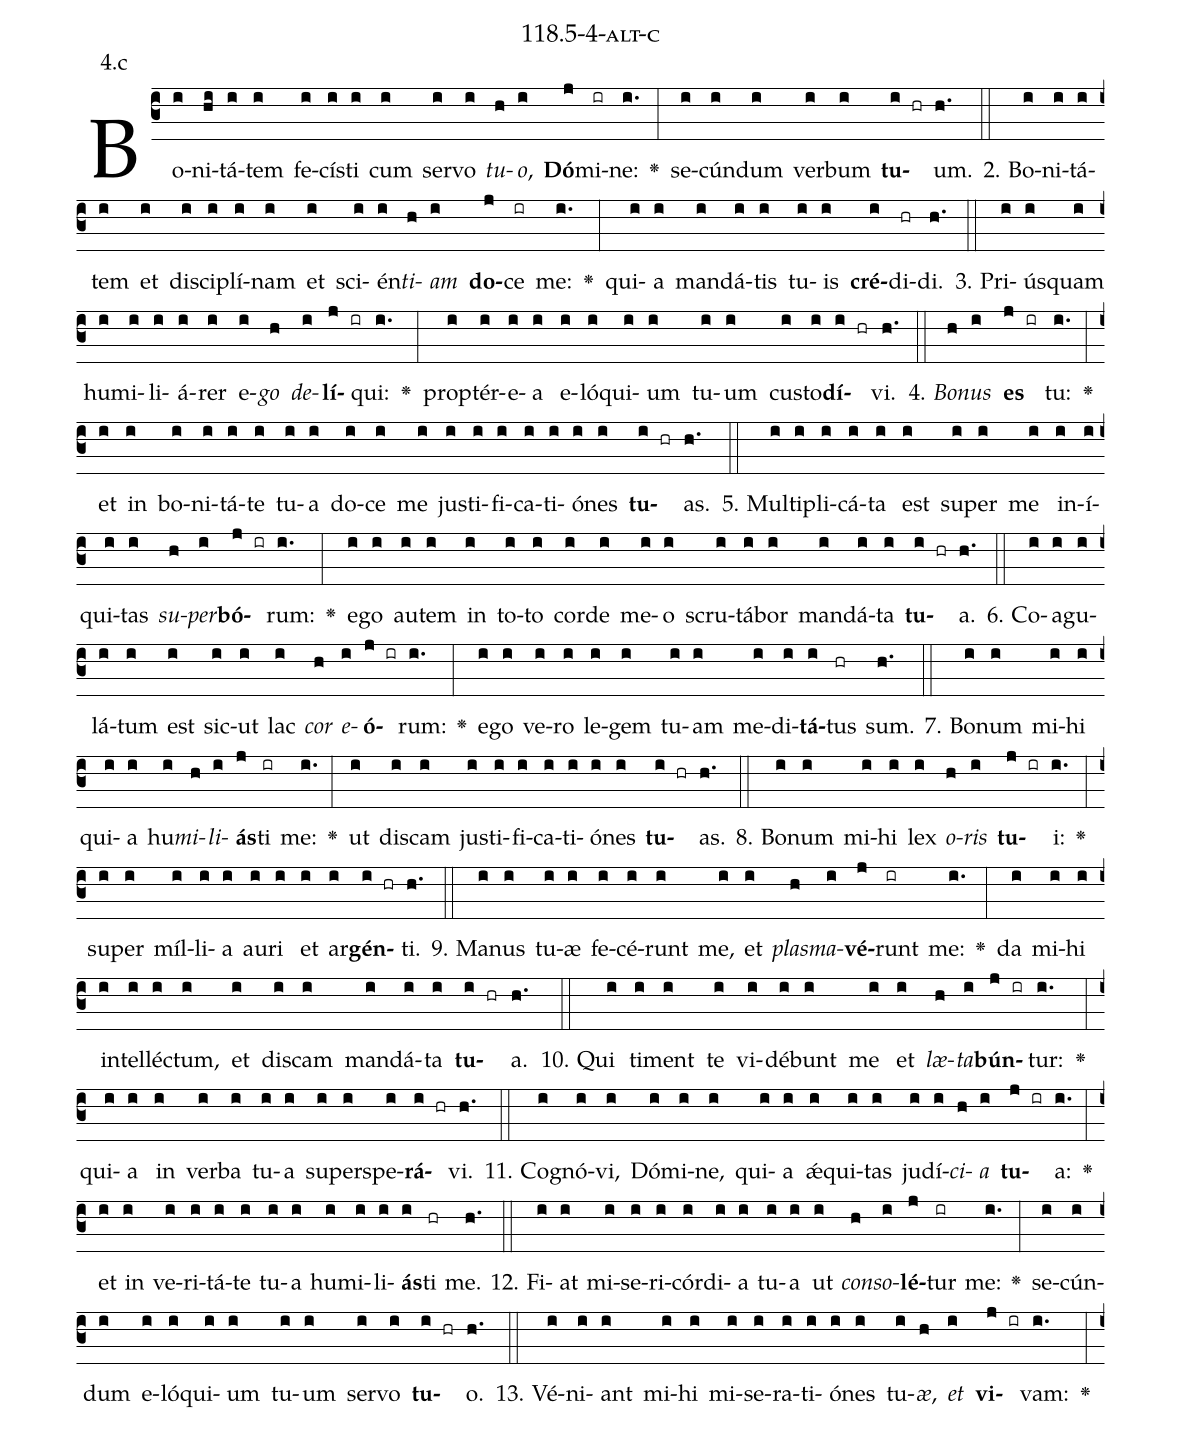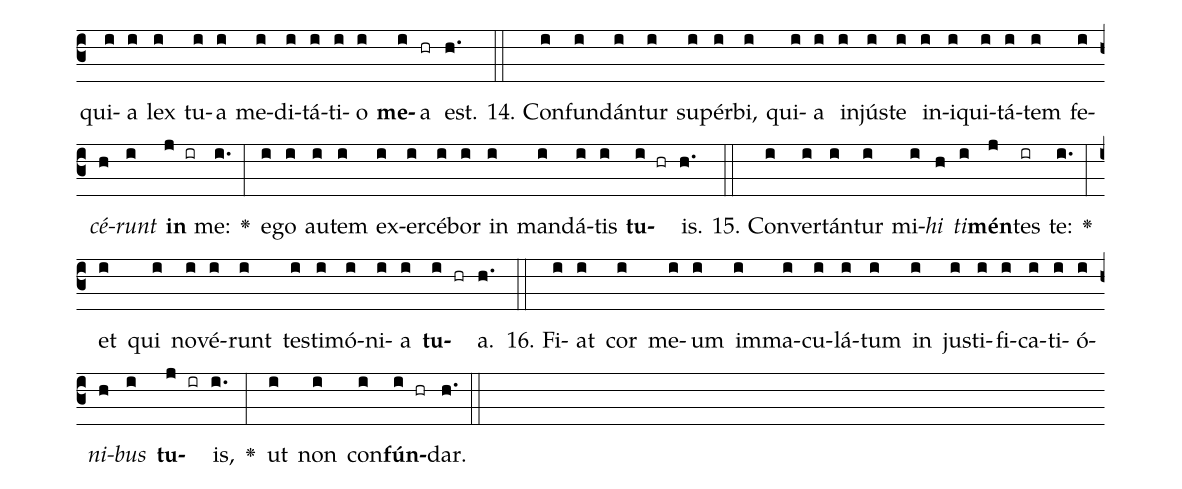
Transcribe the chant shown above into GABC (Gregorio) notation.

name: 118.5-4-alt-c;
annotation: 4.c;
%%
(c3)Bo(i)ni(hi)tá(i)tem(i) fe(i)cís(i)ti(i) cum(i) ser(i)vo(i) <i>tu</i>(h)<i>o</i>,(i) <b>Dó</b>(j)mi(ir)ne:(i.) <v>\greheightstar</v>(:) se(i)cún(i)dum(i) ver(i)bum(i) <b>tu</b>(i hr)um.(h.) (::)
2. Bo(i)ni(i)tá(i)tem(i) et(i) di(i)sci(i)plí(i)nam(i) et(i) sci(i)én(i)<i>ti</i>(h)<i>am</i>(i) <b>do</b>(j)ce(ir) me:(i.) <v>\greheightstar</v>(:) qui(i)a(i) man(i)dá(i)tis(i) tu(i)is(i) <b>cré</b>(i)di(hr)di.(h.) (::)
3. Pri(i)ús(i)quam(i) hu(i)mi(i)li(i)á(i)rer(i) e(i)<i>go</i>(h) <i>de</i>(i)<b>lí</b>(j ir)qui:(i.) <v>\greheightstar</v>(:) prop(i)tér(i)e(i)a(i) e(i)ló(i)qui(i)um(i) tu(i)um(i) cus(i)to(i)<b>dí</b>(i hr)vi.(h.) (::)
4. <i>Bo</i>(h)<i>nus</i>(i) <b>es</b>(j ir) tu:(i.) <v>\greheightstar</v>(:) et(i) in(i) bo(i)ni(i)tá(i)te(i) tu(i)a(i) do(i)ce(i) me(i) jus(i)ti(i)fi(i)ca(i)ti(i)ó(i)nes(i) <b>tu</b>(i hr)as.(h.) (::)
5. Mul(i)ti(i)pli(i)cá(i)ta(i) est(i) su(i)per(i) me(i) in(i)í(i)qui(i)tas(i) <i>su</i>(h)<i>per</i>(i)<b>bó</b>(j ir)rum:(i.) <v>\greheightstar</v>(:) e(i)go(i) au(i)tem(i) in(i) to(i)to(i) cor(i)de(i) me(i)o(i) scru(i)tá(i)bor(i) man(i)dá(i)ta(i) <b>tu</b>(i hr)a.(h.) (::)
6. Co(i)a(i)gu(i)lá(i)tum(i) est(i) sic(i)ut(i) lac(i) <i>cor</i>(h) <i>e</i>(i)<b>ó</b>(j ir)rum:(i.) <v>\greheightstar</v>(:) e(i)go(i) ve(i)ro(i) le(i)gem(i) tu(i)am(i) me(i)di(i)<b>tá</b>(i)tus(hr) sum.(h.) (::)
7. Bo(i)num(i) mi(i)hi(i) qui(i)a(i) hu(i)<i>mi</i>(h)<i>li</i>(i)<b>ás</b>(j)ti(ir) me:(i.) <v>\greheightstar</v>(:) ut(i) dis(i)cam(i) jus(i)ti(i)fi(i)ca(i)ti(i)ó(i)nes(i) <b>tu</b>(i hr)as.(h.) (::)
8. Bo(i)num(i) mi(i)hi(i) lex(i) <i>o</i>(h)<i>ris</i>(i) <b>tu</b>(j ir)i:(i.) <v>\greheightstar</v>(:) su(i)per(i) míl(i)li(i)a(i) au(i)ri(i) et(i) ar(i)<b>gén</b>(i hr)ti.(h.) (::)
9. Ma(i)nus(i) tu(i)æ(i) fe(i)cé(i)runt(i) me,(i) et(i) <i>plas</i>(h)<i>ma</i>(i)<b>vé</b>(j)runt(ir) me:(i.) <v>\greheightstar</v>(:) da(i) mi(i)hi(i) in(i)tel(i)léc(i)tum,(i) et(i) dis(i)cam(i) man(i)dá(i)ta(i) <b>tu</b>(i hr)a.(h.) (::)
10. Qui(i) ti(i)ment(i) te(i) vi(i)dé(i)bunt(i) me(i) et(i) <i>læ</i>(h)<i>ta</i>(i)<b>bún</b>(j ir)tur:(i.) <v>\greheightstar</v>(:) qui(i)a(i) in(i) ver(i)ba(i) tu(i)a(i) su(i)per(i)spe(i)<b>rá</b>(i hr)vi.(h.) (::)
11. Co(i)gnó(i)vi,(i) Dó(i)mi(i)ne,(i) qui(i)a(i) ǽ(i)qui(i)tas(i) ju(i)dí(i)<i>ci</i>(h)<i>a</i>(i) <b>tu</b>(j ir)a:(i.) <v>\greheightstar</v>(:) et(i) in(i) ve(i)ri(i)tá(i)te(i) tu(i)a(i) hu(i)mi(i)li(i)<b>ás</b>(i)ti(hr) me.(h.) (::)
12. Fi(i)at(i) mi(i)se(i)ri(i)cór(i)di(i)a(i) tu(i)a(i) ut(i) <i>con</i>(h)<i>so</i>(i)<b>lé</b>(j)tur(ir) me:(i.) <v>\greheightstar</v>(:) se(i)cún(i)dum(i) e(i)ló(i)qui(i)um(i) tu(i)um(i) ser(i)vo(i) <b>tu</b>(i hr)o.(h.) (::)
13. Vé(i)ni(i)ant(i) mi(i)hi(i) mi(i)se(i)ra(i)ti(i)ó(i)nes(i) tu(i)<i>æ</i>,(h) <i>et</i>(i) <b>vi</b>(j ir)vam:(i.) <v>\greheightstar</v>(:) qui(i)a(i) lex(i) tu(i)a(i) me(i)di(i)tá(i)ti(i)o(i) <b>me</b>(i)a(hr) est.(h.) (::)
14. Con(i)fun(i)dán(i)tur(i) su(i)pér(i)bi,(i) qui(i)a(i) in(i)jús(i)te(i) in(i)i(i)qui(i)tá(i)tem(i) fe(i)<i>cé</i>(h)<i>runt</i>(i) <b>in</b>(j ir) me:(i.) <v>\greheightstar</v>(:) e(i)go(i) au(i)tem(i) ex(i)er(i)cé(i)bor(i) in(i) man(i)dá(i)tis(i) <b>tu</b>(i hr)is.(h.) (::)
15. Con(i)ver(i)tán(i)tur(i) mi(i)<i>hi</i>(h) <i>ti</i>(i)<b>mén</b>(j)tes(ir) te:(i.) <v>\greheightstar</v>(:) et(i) qui(i) no(i)vé(i)runt(i) tes(i)ti(i)mó(i)ni(i)a(i) <b>tu</b>(i hr)a.(h.) (::)
16. Fi(i)at(i) cor(i) me(i)um(i) im(i)ma(i)cu(i)lá(i)tum(i) in(i) jus(i)ti(i)fi(i)ca(i)ti(i)ó(i)<i>ni</i>(h)<i>bus</i>(i) <b>tu</b>(j ir)is,(i.) <v>\greheightstar</v>(:) ut(i) non(i) con(i)<b>fún</b>(i hr)dar.(h.) (::)
